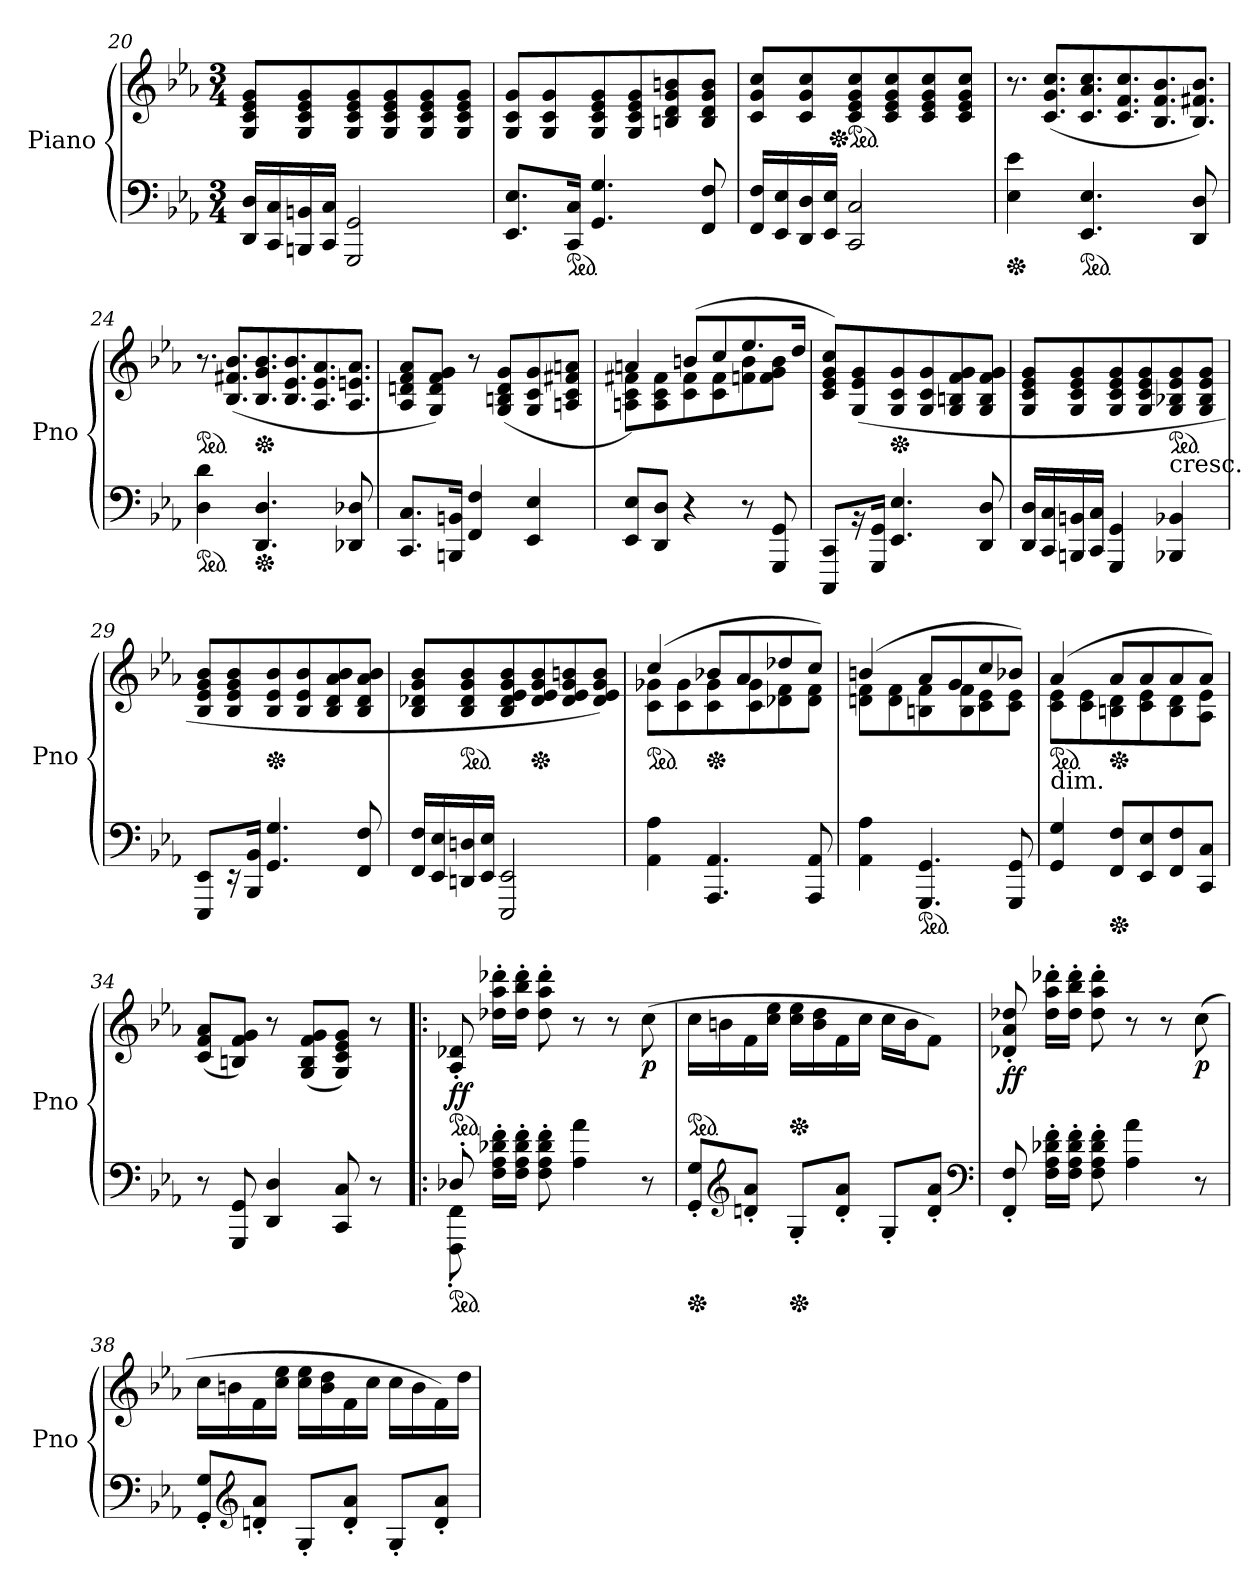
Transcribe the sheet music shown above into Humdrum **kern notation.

**kern	**kern	**dynam
*part1	*part1	*part1
*staff2	*staff1	*staff1/2
*I"Piano	*	*
*I'Pno	*	*
*clefF4	*clefG2	*
*k[b-e-a-]	*k[b-e-a-]	*
*E-:	*E-:	*
*M3/4	*M3/4	*
=20	=20	=20
16DD/ 16D/LL	8G/ 8c/ 8e-/ 8g/L	.
16CC/ 16C/	.	.
16BBBn/ 16BBn/	8G/ 8c/ 8e-/ 8g/	.
16CC/ 16C/JJ	.	.
2GGG/ 2GG/	8G/ 8c/ 8e-/ 8g/	.
.	8G/ 8c/ 8e-/ 8g/	.
.	8G/ 8c/ 8e-/ 8g/	.
.	8G/ 8c/ 8e-/ 8g/J	.
=21	=21	=21
8.EE-/ 8.E-/L	8G/ 8c/ 8g/L	.
.	8G/ 8c/ 8g/	.
*ped	*	*
16CC/ 16C/Jk	.	.
4.GG/ 4.G/	8G/ 8c/ 8e-/ 8g/	.
.	8G/ 8c/ 8e-/ 8g/	.
.	8Bn/ 8d/ 8g/ 8bn/	.
8FF/ 8F/	8B/ 8d/ 8g/ 8b/J	.
!!LO:LB:g=z
=22	=22	=22
16FF/ 16F/LL	8c/ 8g/ 8cc/L	.
16EE-/ 16E-/	.	.
16DD/ 16D/	8c/ 8g/ 8cc/	.
16EE-/ 16E-/JJ	.	.
*	*Xped	*
*	*ped	*
2CC/ 2C/	8c/ 8e-/ 8g/ 8cc/	.
.	8c/ 8e-/ 8g/ 8cc/	.
.	8c/ 8e-/ 8g/ 8cc/	.
.	8c/ 8e-/ 8g/ 8cc/J	.
=23	=23	=23
*Xped	*	*
*	*Xtuplet	*
4E-\ 4e-\	12.r	.
.	(12.c/ 12.g/ 12.cc/L	.
*ped	*	*
4.EE-/ 4.E-/	12.c/ 12.a-/ 12.cc/	.
.	12.c/ 12.f/ 12.cc/	.
.	12.B-/ 12.f/ 12.b-/	.
8DD/ 8D/	12.B-/ 12.f#X/ 12.b-/J)	.
=24	=24	=24
*ped	*	*
*	*ped	*
4D\ 4d\	12.r	.
.	(12.B-/ 12.f#X/ 12.b-/L	.
*Xped	*	*
*	*Xped	*
4.DD/ 4.D/	12.B-/ 12.g/ 12.b-/	.
.	12.B-/ 12.e-/ 12.b-/	.
.	12.A-/ 12.e-/ 12.a-/	.
8DD-X/ 8D-X/	12.A-/ 12.en/ 12.a-/J	.
=25	=25	=25
8.CC/ 8.C/L	8A-/ 8dn/ 8f/ 8a-/L	.
.	8G/ 8d/ 8f/ 8g/J)	.
16BBBn/ 16BBn/Jk	.	.
4FF/ 4F/	8r	.
.	(8G/ 8Bn/ 8d/ 8g/L	.
4EE-/ 4E-/	8G/ 8c/ 8g/	.
.	8An/ 8c/ 8f#X/ 8an/J	.
=26	=26	=26
*	*^	*
8EE-/ 8E-/L	4an/)	8An\ 8c\ 8f#X\L	.
8DD/ 8D/J	.	8A\ 8c\ 8f#\	.
4r	(8bn/L	8c\ 8f#\	.
.	8cc/	8c\ 8f#\	.
8r	8.ee-/	8fn\ 8b\	.
8GGG/ 8GG/	.	8f\ 8g\ 8b\J	.
.	16dd/Jk	.	.
*	*v	*v	*
!!LO:PB:g=z
=27	=27	=27
8CCC/ 8CC/L	8c/ 8e-/ 8g/ 8cc/L)	.
16rBB	(8G/ 8e-/ 8g/	.
16GGG/ 16GG/Jk	.	.
*	*Xped	*
4.EE-/ 4.E-/	8G/ 8c/ 8g/	.
.	8G/ 8c/ 8g/	.
.	8G/ 8Bn/ 8f/ 8g/	.
8DD/ 8D/	8G/ 8B/ 8f/ 8g/J	.
=28	=28	=28
16DD/ 16D/LL	8G/ 8c/ 8e-/ 8g/L	.
16CC/ 16C/	.	.
16BBBn/ 16BBn/	8G/ 8c/ 8e-/ 8g/	.
16CC/ 16C/JJ	.	.
4GGG/ 4GG/	8G/ 8c/ 8e-/ 8g/	.
.	8G/ 8c/ 8e-/ 8g/	.
*	*ped	*
!LO:TX:a:t=cresc.	!	!
4BBB-X/ 4BB-X/	8G/ 8B-X/ 8e-/ 8g/	.
.	8G/ 8B-/ 8e-/ 8g/J	.
=29	=29	=29
8EEE-/ 8EE-/L	8B-/ 8e-/ 8g/ 8b-/L	.
16r	8B-/ 8e-/ 8g/ 8b-/	.
16BBB-/ 16BB-/Jk	.	.
*	*Xped	*
4.GG/ 4.G/	8B-/ 8e-/ 8b-/	.
.	8B-/ 8e-/ 8b-/	.
.	8B-/ 8d/ 8a-/ 8b-/	.
8FF/ 8F/	8B-/ 8d/ 8a-/ 8b-/J	.
=30	=30	=30
16FF/ 16F/LL	8B-/ 8d-X/ 8g/ 8b-/L	.
16EE-/ 16E-/	.	.
*	*ped	*
16DDn/ 16Dn/	8B-/ 8d-/ 8g/ 8b-/	.
16EE-/ 16E-/JJ	.	.
2EEE-/ 2EE-/	8B-/ 8d-/ 8e-/ 8g/ 8b-/	.
*	*Xped	*
.	8d-/ 8e-/ 8g/ 8b-/	.
.	8d-/ 8e-/ 8g/ 8bn/	.
.	8d-/ 8e-/ 8g/ 8b/J)	.
!!LO:LB:g=z
=31	=31	=31
*	*ped	*
*	*^	*
4AA-\ 4A-\	(4cc/	8c\ 8g-X\L	.
.	.	8c\ 8g-\	.
*	*Xped	*	*
4.AAA-/ 4.AA-/	8b-X/L	8c\ 8g-\	.
.	8a-/	8c\ 8g-\	.
.	8dd-X/	8d-X\ 8f\	.
8AAA-/ 8AA-/	8cc/J)	8d-\ 8f\J	.
=32	=32	=32	=32
4AA-\ 4A-\	(4bn/	8dn\ 8f\L	.
.	.	8d\ 8f\	.
*ped	*	*	*
4.GGG/ 4.GG/	8a-/L	8Bn\ 8f\	.
.	8g/	8B\ 8f\	.
.	8cc/	8c\ 8e-\	.
8GGG/ 8GG/	8b-X/J)	8c\ 8e-\J	.
=33	=33	=33	=33
*	*ped	*	*
!LO:TX:a:t=dim.	!	!	!
4GG/ 4G/	(4a-/	8c\ 8e-\L	.
.	.	8c\ 8e-\	.
*Xped	*	*	*
*	*Xped	*	*
8FF/ 8F/L	8a-/L	8Bn\ 8d\	.
8EE-/ 8E-/	8a-/	8c\ 8e-\	.
8FF/ 8F/	8a-/	8B\ 8d\	.
8CC/ 8C/J	8a-/J)	8A-\ 8e-\J	.
*	*v	*v	*
=34	=34	=34
8r	(8c/ 8f/ 8a-/L	.
8GGG/ 8GG/	8Bn/ 8f/ 8g/J)	.
4DD/ 4D/	8r	.
.	(8G/ 8B/ 8f/ 8g/L	.
8CC/ 8C/	8G/ 8c/ 8e-/ 8g/J)	.
8r	8r	.
!!LO:LB:g=z
=35!|:	=35!|:	=35!|:
*^	*	*
*ped	*	*	*
*	*	*ped	*
!	!	!	!LO:DY:b
8D-X'/	8FFF\' 8FF\'	8A-/' 8d-X/'	ff
2ryy	16F\' 16A-\' 16d-X\' 16f\'LL	16dd-X\' 16aa-\' 16ddd-X\'LL	.
.	16F\' 16A-\' 16d-\' 16f\'JJ	16dd-\' 16bb-\' 16ddd-\'JJ	.
.	8F\' 8A-\' 8d-\' 8f\'	8dd-\' 8aa-\' 8ddd-\'	.
.	4A-\ 4a-\	8r	.
.	.	8r	.
!	!	!	!LO:DY:b
8ryy	8r	(8cc\	p
*v	*v	*	*
=36	=36	=36
*Xped	*	*
*	*ped	*
8GG/' 8G/'L	16cc\LL	.
.	16bn\	.
*clefG2	*	*
8dn/' 8a-/'J	16f\	.
.	16cc\ 16ee-\JJ	.
*Xped	*	*
*	*Xped	*
8G'/L	16cc\ 16ee-\LL	.
.	16b\ 16dd\	.
8d/' 8a-/'J	16f\	.
.	16cc\JJ	.
8G'/L	16cc\LL	.
.	16b\J	.
8d/' 8a-/'J	8f\J)	.
*clefF4	*	*
=37	=37	=37
!	!	!LO:DY:b
8FF/' 8F/'	8d-X/' 8a-/' 8dd-X/'	ff
16F\' 16A-\' 16d-X\' 16f\'LL	16dd-\' 16aa-\' 16ddd-X\'LL	.
16F\' 16A-\' 16d-\' 16f\'JJ	16dd-\' 16bb-\' 16ddd-\'JJ	.
8F\' 8A-\' 8d-\' 8f\'	8dd-\' 8aa-\' 8ddd-\'	.
4A-\ 4a-\	8r	.
.	8r	.
!	!	!LO:DY:b
8r	(8cc\	p
=38	=38	=38
8GG/' 8G/'L	16cc\LL	.
.	16bn\	.
*clefG2	*	*
8dn/' 8a-/'J	16f\	.
.	16cc\ 16ee-\JJ	.
8G'/L	16cc\ 16ee-\LL	.
.	16b\ 16dd\	.
8d/' 8a-/'J	16f\	.
.	16cc\JJ	.
8G'/L	16cc\LL	.
.	16b\	.
8d/' 8a-/'J	16f\)	.
.	16dd\JJ	.
=	=	=
*-	*-	*-
